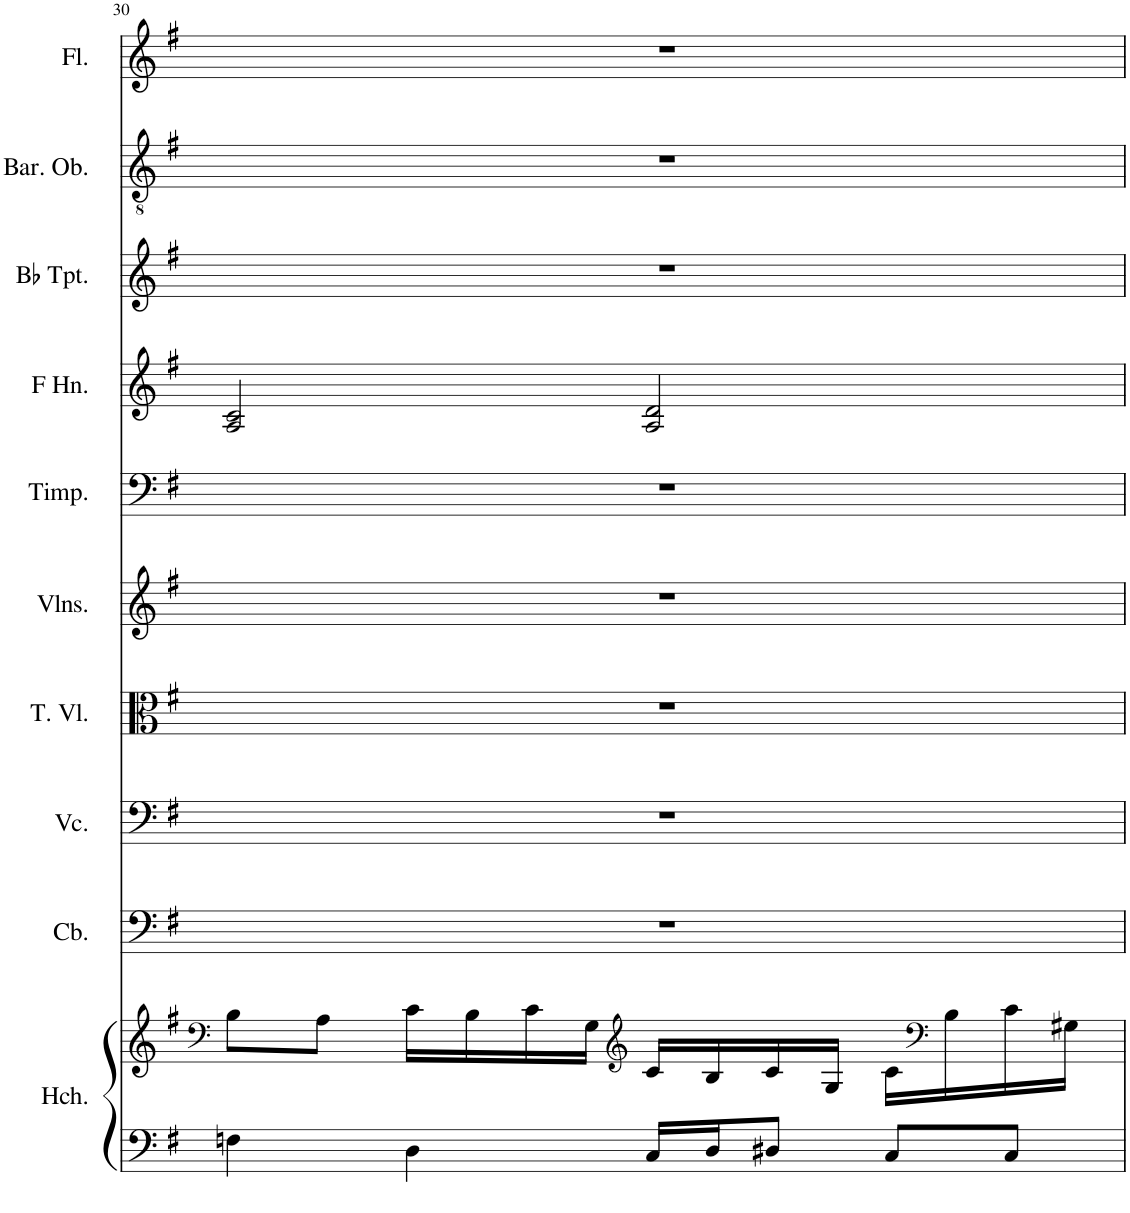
**kern	**kern	**kern	**kern	**kern	**kern	**kern	**kern	**kern	**kern	**kern
*part10	*part10	*part9	*part8	*part7	*part6	*part5	*part4	*part3	*part2	*part1
*staff11	*staff10	*staff9	*staff8	*staff7	*staff6	*staff5	*staff4	*staff3	*staff2	*staff1
*I"Harpsichord	*	*I"Contrabass, Cb.	*I"Violoncello, Vcl.	*I"Tenor Viol, Vla.	*I"Violins, Vl.I	*I"Timpani, Tp.	*I"Horn in F, Hn.	*I"Bb Trumpet, Tr.	*I"Baritone Oboe, Ob.	*I"Flute, Fl.
*I'Hch.	*	*I'Cb.	*I'Vc.	*I'T. Vl.	*I'Vlns.	*I'Timp.	*I'F Hn.	*I'Bb Tpt.	*I'Bar. Ob.	*I'Fl.
!!LO:PB:g=z
*clefF4	*clefF4	*clefF4	*clefF4	*clefC3	*clefG2	*clefF4	*clefG2	*clefG2	*clefGv2	*clefG2
*	*	*Trd7c12	*	*	*	*	*Trd4c7	*Trd1c2	*	*
*k[f#]	*k[f#]	*k[f#]	*k[f#]	*k[f#]	*k[f#]	*k[f#]	*k[f#]	*k[f#]	*k[f#]	*k[f#]
*M4/4	*M4/4	*M4/4	*M4/4	*M4/4	*M4/4	*M4/4	*M4/4	*M4/4	*M4/4	*M4/4
=30	=30	=30	=30	=30	=30	=30	=30	=30	=30	=30
4Fn\	8B\L	1r	1r	1r	1r	1r	2A/ 2c/	1r	1r	1r
.	8A\J	.	.	.	.	.	.	.	.	.
4D\	16c\LL	.	.	.	.	.	.	.	.	.
.	16B\	.	.	.	.	.	.	.	.	.
.	16c\	.	.	.	.	.	.	.	.	.
.	16G\JJ	.	.	.	.	.	.	.	.	.
*	*clefG2	*	*	*	*	*	*	*	*	*
16C/LL	16c/LL	.	.	.	.	.	2A/ 2d/	.	.	.
16D/J	16B/	.	.	.	.	.	.	.	.	.
8D#X/J	16c/	.	.	.	.	.	.	.	.	.
.	16G/JJ	.	.	.	.	.	.	.	.	.
8C/L	16c\LL	.	.	.	.	.	.	.	.	.
*	*clefF4	*	*	*	*	*	*	*	*	*
.	16B\	.	.	.	.	.	.	.	.	.
8C/J	16c\	.	.	.	.	.	.	.	.	.
.	16G#X\JJ	.	.	.	.	.	.	.	.	.
=	=	=	=	=	=	=	=	=	=	=
*-	*-	*-	*-	*-	*-	*-	*-	*-	*-	*-
